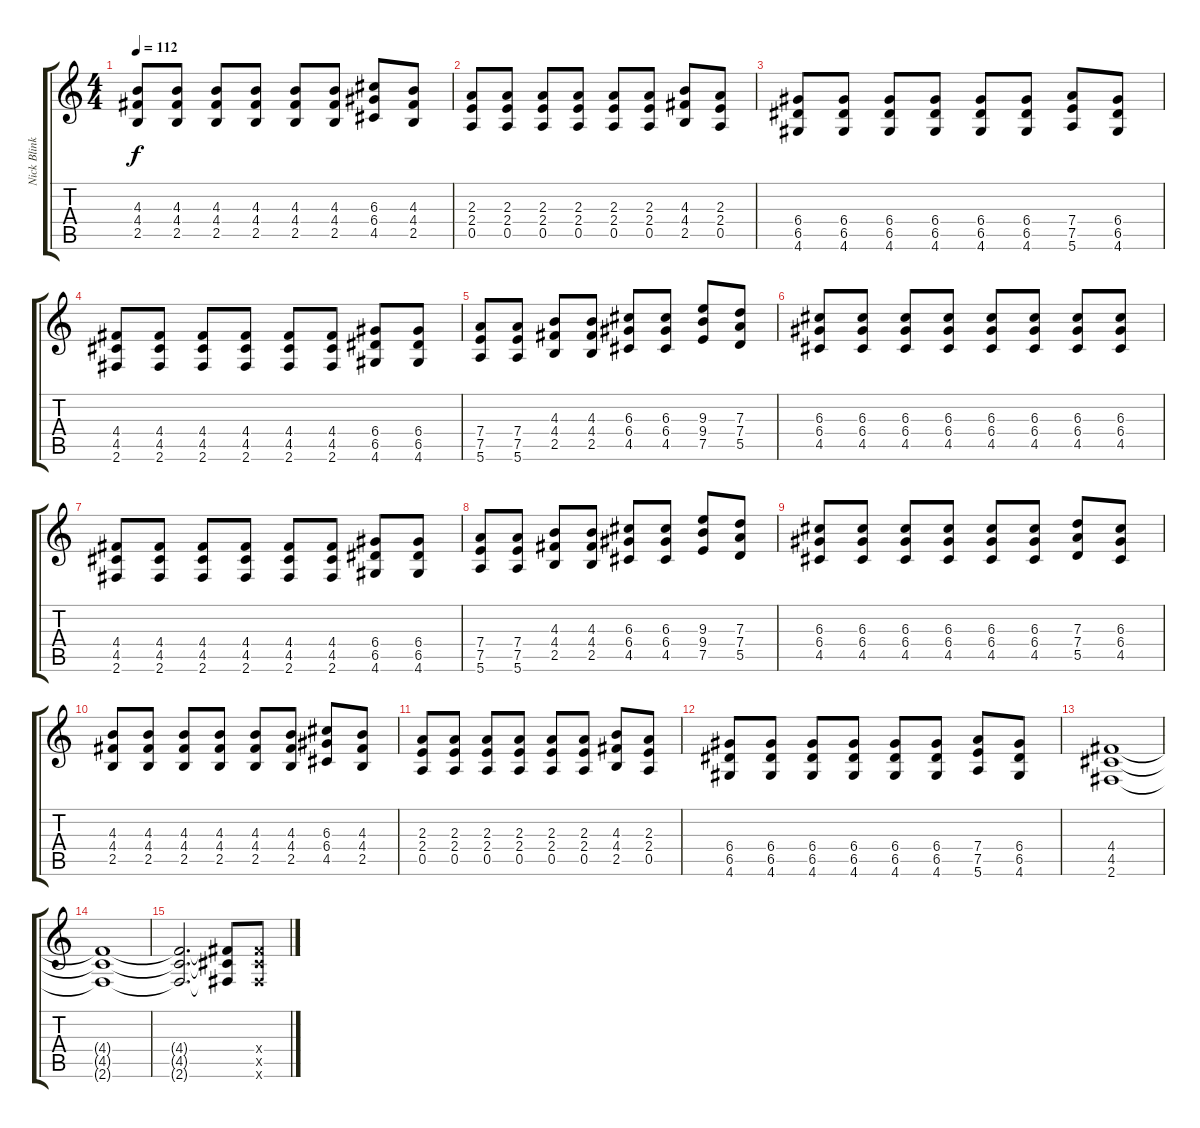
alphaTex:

\track ("Nick Blinko (Guitar)" "Nick Blink") {instrument overdrivenguitar}
\staff {score tabs}
\tuning (E4 B3 G3 D3 A2 E2) {hide}
\ts (4 4)
\tempo 112
\clef g2
\ks c
(4.3 4.4 2.5).8{dy f} (4.3 4.4 2.5).8 (4.3 4.4 2.5).8 (4.3 4.4 2.5).8 (4.3 4.4 2.5).8 (4.3 4.4 2.5).8 (6.3 6.4 4.5).8 (4.3 4.4 2.5).8 |
(2.3 2.4 0.5).8 (2.3 2.4 0.5).8 (2.3 2.4 0.5).8 (2.3 2.4 0.5).8 (2.3 2.4 0.5).8 (2.3 2.4 0.5).8 (4.3 4.4 2.5).8 (2.3 2.4 0.5).8 |
(6.4 6.5 4.6).8 (6.4 6.5 4.6).8 (6.4 6.5 4.6).8 (6.4 6.5 4.6).8 (6.4 6.5 4.6).8 (6.4 6.5 4.6).8 (7.4 7.5 5.6).8 (6.4 6.5 4.6).8 |
(4.4 4.5 2.6).8 (4.4 4.5 2.6).8 (4.4 4.5 2.6).8 (4.4 4.5 2.6).8 (4.4 4.5 2.6).8 (4.4 4.5 2.6).8 (6.4 6.5 4.6).8 (6.4 6.5 4.6).8 |
(7.4 7.5 5.6).8 (7.4 7.5 5.6).8 (4.3 4.4 2.5).8 (4.3 4.4 2.5).8 (6.3 6.4 4.5).8 (6.3 6.4 4.5).8 (9.3 9.4 7.5).8 (7.3 7.4 5.5).8 |
(6.3 6.4 4.5).8 (6.3 6.4 4.5).8 (6.3 6.4 4.5).8 (6.3 6.4 4.5).8 (6.3 6.4 4.5).8 (6.3 6.4 4.5).8 (6.3 6.4 4.5).8 (6.3 6.4 4.5).8 |
(4.4 4.5 2.6).8 (4.4 4.5 2.6).8 (4.4 4.5 2.6).8 (4.4 4.5 2.6).8 (4.4 4.5 2.6).8 (4.4 4.5 2.6).8 (6.4 6.5 4.6).8 (6.4 6.5 4.6).8 |
(7.4 7.5 5.6).8 (7.4 7.5 5.6).8 (4.3 4.4 2.5).8 (4.3 4.4 2.5).8 (6.3 6.4 4.5).8 (6.3 6.4 4.5).8 (9.3 9.4 7.5).8 (7.3 7.4 5.5).8 |
(6.3 6.4 4.5).8 (6.3 6.4 4.5).8 (6.3 6.4 4.5).8 (6.3 6.4 4.5).8 (6.3 6.4 4.5).8 (6.3 6.4 4.5).8 (7.3 7.4 5.5).8 (6.3 6.4 4.5).8 |
(4.3 4.4 2.5).8 (4.3 4.4 2.5).8 (4.3 4.4 2.5).8 (4.3 4.4 2.5).8 (4.3 4.4 2.5).8 (4.3 4.4 2.5).8 (6.3 6.4 4.5).8 (4.3 4.4 2.5).8 |
(2.3 2.4 0.5).8 (2.3 2.4 0.5).8 (2.3 2.4 0.5).8 (2.3 2.4 0.5).8 (2.3 2.4 0.5).8 (2.3 2.4 0.5).8 (4.3 4.4 2.5).8 (2.3 2.4 0.5).8 |
(6.4 6.5 4.6).8 (6.4 6.5 4.6).8 (6.4 6.5 4.6).8 (6.4 6.5 4.6).8 (6.4 6.5 4.6).8 (6.4 6.5 4.6).8 (7.4 7.5 5.6).8 (6.4 6.5 4.6).8 |
(4.4 4.5 2.6).1 |
(4.4{t} 4.5{t} 2.6{t}).1 |
(4.4{t} 4.5{t} 2.6{t}).2{d} (4.4{t} 4.5{t} 2.6{t}).8 (4.4{x} 4.5{x} 2.6{x}).8
